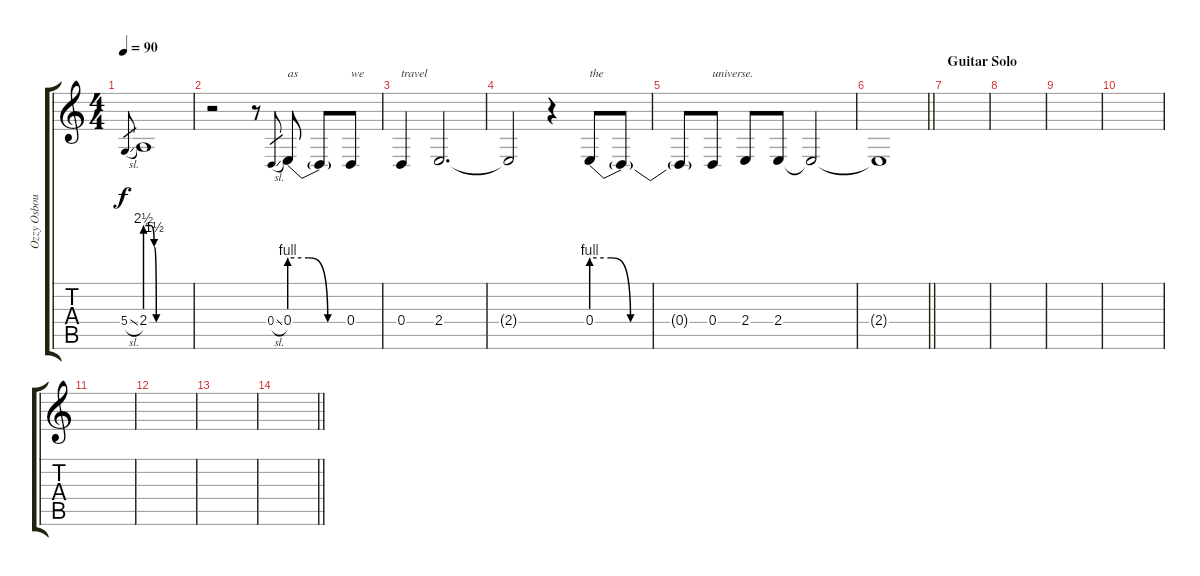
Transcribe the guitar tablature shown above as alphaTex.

\track ("Ozzy Osbourne" "Ozzy Osbou") {instrument flute}
\staff {score tabs}
\tuning (E4 B3 G3 D3 A2 E2) {hide}
\ts (4 4)
\tempo 90
\clef g2
\ks c
5.4{sl}.8{gr dy f} 2.4{be (custom 0 10 7 10 12 6 15 0 40 0 60 0)}.1 |
r.2 r.8 0.4{sl}.8{gr} 0.4{be (custom 0 4 20 4 40 0 60 0)}.8{txt "as"} 0.4{t}.8 0.4.8{txt "we"} |
0.4.4{txt "travel"} 2.4.2{d} |
2.4{t}.2 r.4 0.4{be (custom 0 4 10 4 20 0 24 0 40 0 60 0)}.8{txt "the"} 0.4{t}.8 |
0.4{t}.8 0.4.8{txt "universe."} 2.4.8 2.4.8 2.4{t}.2 |
\barLineRight lightlight
2.4{t}.1 |
\section ("" "Guitar Solo")
|
|
|
|
|
|
|
\barLineRight lightlight
